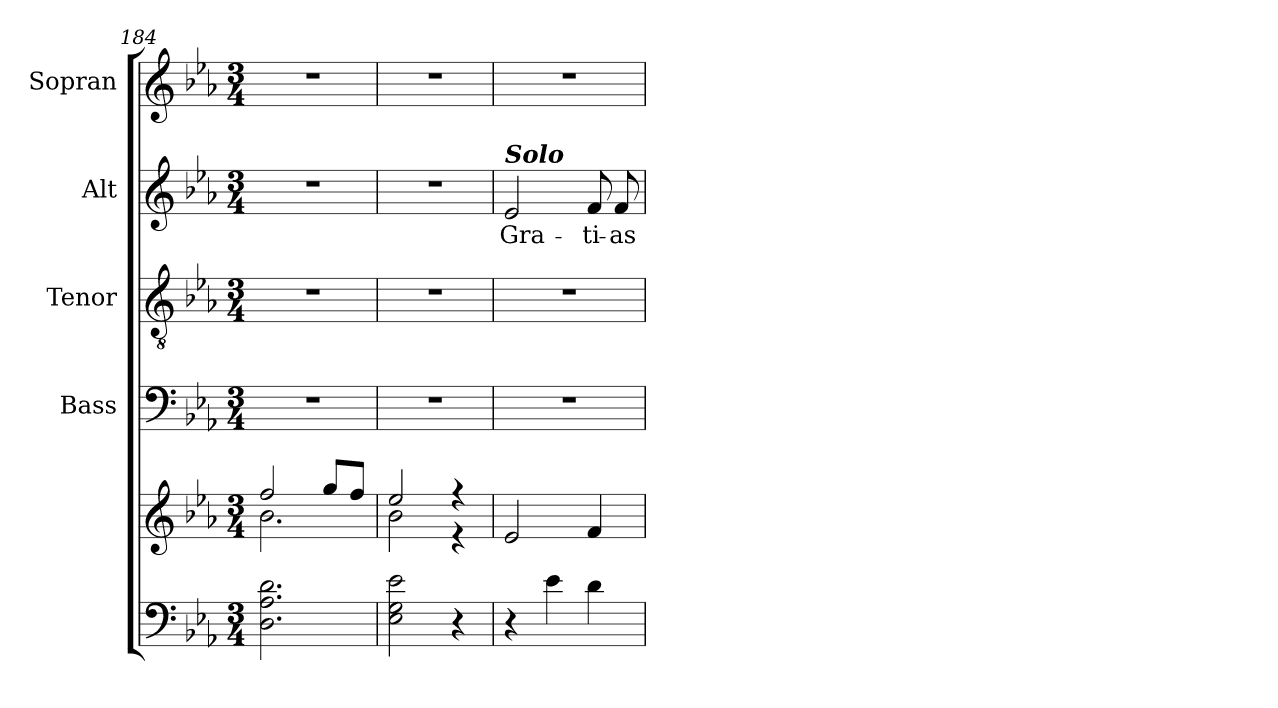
**kern	**kern	**kern	**kern	**kern	**text	**kern
*part5	*part5	*part4	*part3	*part2	*part2	*part1
*staff6	*staff5	*staff4	*staff3	*staff2	*staff2	*staff1
*	*	*I"Bass	*I"Tenor	*I"Alt	*	*I"Sopran
*	*	*I'B.	*I'T.	*I'A.	*	*I'S.
*clefF4	*clefG2	*clefF4	*clefGv2	*clefG2	*	*clefG2
*k[b-e-a-]	*k[b-e-a-]	*k[b-e-a-]	*k[b-e-a-]	*k[b-e-a-]	*	*k[b-e-a-]
*E-:	*E-:	*E-:	*E-:	*E-:	*	*E-:
*M3/4	*M3/4	*M3/4	*M3/4	*M3/4	*	*M3/4
=184	=184	=184	=184	=184	=184	=184
*	*^	*	*	*	*	*
2.D\ 2.A-\ 2.d\	2ff/	2.b-\	2.r	2.r	2.r	.	2.r
.	8gg/L	.	.	.	.	.	.
.	8ff/J	.	.	.	.	.	.
=185	=185	=185	=185	=185	=185	=185	=185
2E-\ 2G\ 2e-\	2ee-/	2b-\	2.r	2.r	2.r	.	2.r
4r	4r	4r	.	.	.	.	.
=186	=186	=186	=186	=186	=186	=186	=186
!	!	!	!	!	!LO:TX:a:Bi:t=Solo	!	!
!	!	!	!	!	!	!LO:LY:b	!
*	*v	*v	*	*	*	*	*
4r	2e-/	2.r	2.r	2e-/	Gra-	2.r
4e-\	.	.	.	.	.	.
!	!	!	!	!	!LO:LY:b	!
4d\	4f/	.	.	8f/	-ti-	.
!	!	!	!	!	!LO:LY:b	!
.	.	.	.	8f/	-as	.
=	=	=	=	=	=	=
*-	*-	*-	*-	*-	*-	*-
